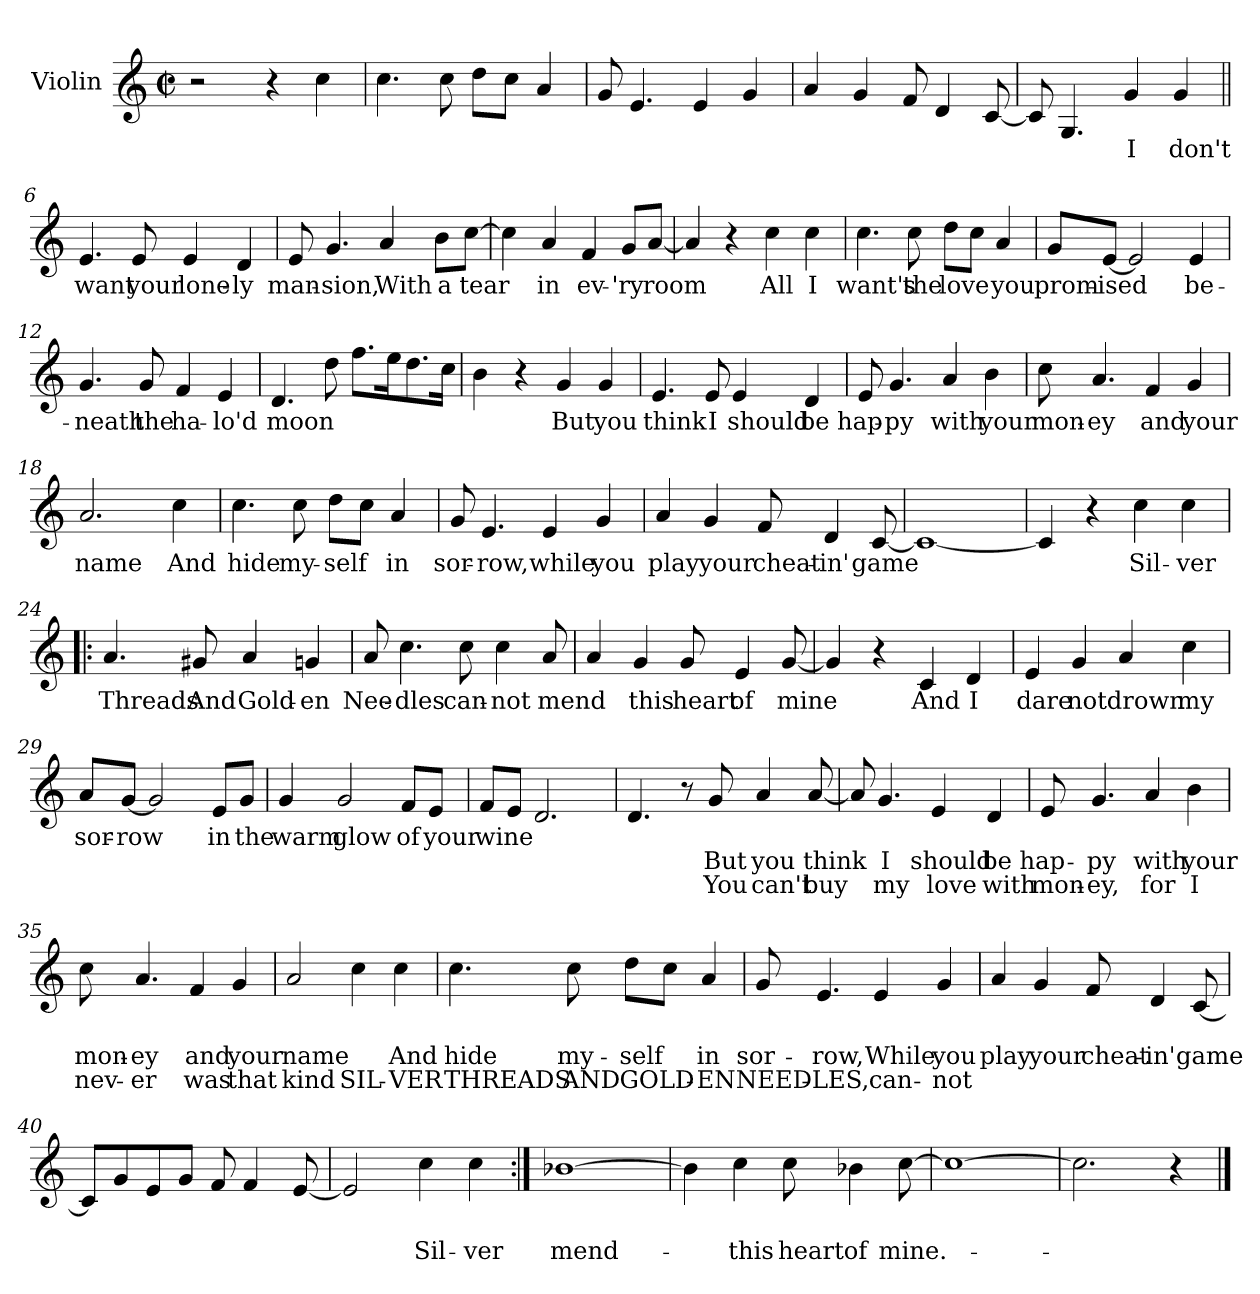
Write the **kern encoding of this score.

**kern	**text	**text	**text
*part1	*part1	*part1	*part1
*staff1	*staff1	*staff1	*staff1
*I"Violin	*	*	*
*I'Vln	*	*	*
*clefG2	*	*	*
*k[]	*	*	*
*C:	*	*	*
*M2/2	*	*	*
*met(c|)	*	*	*
=1	=1	=1	=1
2r	.	.	.
4r	.	.	.
4cc\	.	.	.
=2	=2	=2	=2
4.cc\	.	.	.
8cc\	.	.	.
8dd\L	.	.	.
8cc\J	.	.	.
4a/	.	.	.
=3	=3	=3	=3
8g/	.	.	.
4.e/	.	.	.
4e/	.	.	.
4g/	.	.	.
=4	=4	=4	=4
4a/	.	.	.
4g/	.	.	.
8f/	.	.	.
4d/	.	.	.
[8c/	.	.	.
=5	=5	=5	=5
8c/]	.	.	.
4.G/	.	.	.
4g/	I	.	.
4g/	don't	.	.
!!LO:LB:g=z
=6||	=6||	=6||	=6||
4.e/	want	.	.
8e/	your	.	.
4e/	lone-	.	.
4d/	-ly	.	.
=7	=7	=7	=7
8e/	man-	.	.
4.g/	-sion,	.	.
4a/	With	.	.
8b\L	a	.	.
[8cc\J	tear	.	.
=8	=8	=8	=8
4cc\]	.	.	.
4a/	in	.	.
4f/	ev-	.	.
8g/L	-'ry	.	.
[8a/J	room	.	.
=9	=9	=9	=9
4a/]	.	.	.
4r	.	.	.
4cc\	All	.	.
4cc\	I	.	.
=10	=10	=10	=10
4.cc\	want's	.	.
8cc\	the	.	.
8dd\L	love	.	.
8cc\J	.	.	.
4a/	you	.	.
!!LO:LB:g=z
=11	=11	=11	=11
8g/L	prom-	.	.
[8e/J	-ised	.	.
2e/]	.	.	.
4e/	be-	.	.
=12	=12	=12	=12
4.g/	-neath	.	.
8g/	the	.	.
4f/	ha-	.	.
4e/	-lo'd	.	.
=13	=13	=13	=13
4.d/	moon	.	.
8dd\	.	.	.
8.ff\L	.	.	.
16ee\K	.	.	.
8.dd\	.	.	.
16cc\Jk	.	.	.
=14	=14	=14	=14
4b\	.	.	.
4r	.	.	.
4g/	But	.	.
4g/	you	.	.
=15	=15	=15	=15
4.e/	think	.	.
8e/	I	.	.
4e/	should	.	.
4d/	be	.	.
!!LO:LB:g=z
=16	=16	=16	=16
8e/	hap-	.	.
4.g/	-py	.	.
4a/	with	.	.
4b\	your	.	.
=17	=17	=17	=17
8cc\	mon-	.	.
4.a/	-ey	.	.
4f/	and	.	.
4g/	your	.	.
=18	=18	=18	=18
2.a/	name	.	.
4cc\	And	.	.
=19	=19	=19	=19
4.cc\	hide	.	.
8cc\	my-	.	.
8dd\L	-self	.	.
8cc\J	.	.	.
4a/	in	.	.
=20	=20	=20	=20
8g/	sor-	.	.
4.e/	-row,	.	.
4e/	while	.	.
4g/	you	.	.
!!LO:LB:g=z
=21	=21	=21	=21
4a/	play	.	.
4g/	your	.	.
8f/	cheat-	.	.
4d/	-in'	.	.
[8c/	game	.	.
=22	=22	=22	=22
1c_	.	.	.
=23	=23	=23	=23
4c/]	.	.	.
4r	.	.	.
4cc\	Sil-	.	.
4cc\	-ver	.	.
=24!|:	=24!|:	=24!|:	=24!|:
4.a/	Threads	.	.
8g#X/	And	.	.
4a/	Gold-	.	.
4gn/	-en	.	.
=25	=25	=25	=25
8a/	Nee-	.	.
4.cc\	-dles	.	.
8cc\	can-	.	.
4cc\	-not	.	.
8a/	mend	.	.
!!LO:LB:g=z
=26	=26	=26	=26
4a/	.	.	.
4g/	this	.	.
8g/	heart	.	.
4e/	of	.	.
[8g/	mine	.	.
=27	=27	=27	=27
4g/]	.	.	.
4r	.	.	.
4c/	And	.	.
4d/	I	.	.
=28	=28	=28	=28
4e/	dare	.	.
4g/	not	.	.
4a/	drown	.	.
4cc\	my	.	.
=29	=29	=29	=29
8a/L	sor-	.	.
[8g/J	-row	.	.
2g/]	.	.	.
8e/L	in	.	.
8g/J	the	.	.
=30	=30	=30	=30
4g/	warm	.	.
2g/	glow	.	.
8f/L	of	.	.
8e/J	your	.	.
=31	=31	=31	=31
8f/L	wine	.	.
8e/J	.	.	.
2.d/	.	.	.
!!LO:LB:g=z
=32	=32	=32	=32
4.d/	.	.	.
8r	.	.	.
8g/	.	But	You
4a/	.	you	can't
[8a/	.	think	buy
=33	=33	=33	=33
8a/]	.	.	.
4.g/	.	I	my
4e/	.	should	love
4d/	.	be	with
=34	=34	=34	=34
8e/	.	hap-	mon-
4.g/	.	-py	-ey,
4a/	.	with	for
4b\	.	your	I
=35	=35	=35	=35
8cc\	.	mon-	nev-
4.a/	.	-ey	-er
4f/	.	and	was
4g/	.	your	that
=36	=36	=36	=36
2a/	.	name	kind
4cc\	.	.	SIL-
4cc\	.	And	-VER
!!LO:LB:g=z
=37	=37	=37	=37
4.cc\	.	hide	THREADS
8cc\	.	my-	AND
8dd\L	.	-self	GOLD-
8cc\J	.	.	.
4a/	.	in	-EN
=38	=38	=38	=38
8g/	.	sor-	NEED-
4.e/	.	-row,	-LES,
4e/	.	While	can-
4g/	.	you	-not
=39	=39	=39	=39
4a/	.	play	.
4g/	.	your	.
8f/	.	cheat-	.
4d/	.	-in'	.
[8c/	.	game	.
=40	=40	=40	=40
8c/L]	.	.	.
8g/	.	.	.
8e/	.	.	.
8g/J	.	.	.
8f/	.	.	.
4f/	.	.	.
[8e/	.	.	.
!!LO:LB:g=z
=41	=41	=41	=41
2e/]	.	.	.
4cc\	.	Sil-	.
4cc\	.	-ver	.
=42:|!	=42:|!	=42:|!	=42:|!
[1b-X	.	mend-	.
=43	=43	=43	=43
4b-\]	.	.	.
4cc\	.	this	.
8cc\	.	heart	.
4b-X\	.	of	.
[8cc\	.	mine.-	.
=44	=44	=44	=44
1cc_	.	.	.
=45	=45	=45	=45
2.cc\]	.	.	.
4r	.	.	.
==	==	==	==
*-	*-	*-	*-
